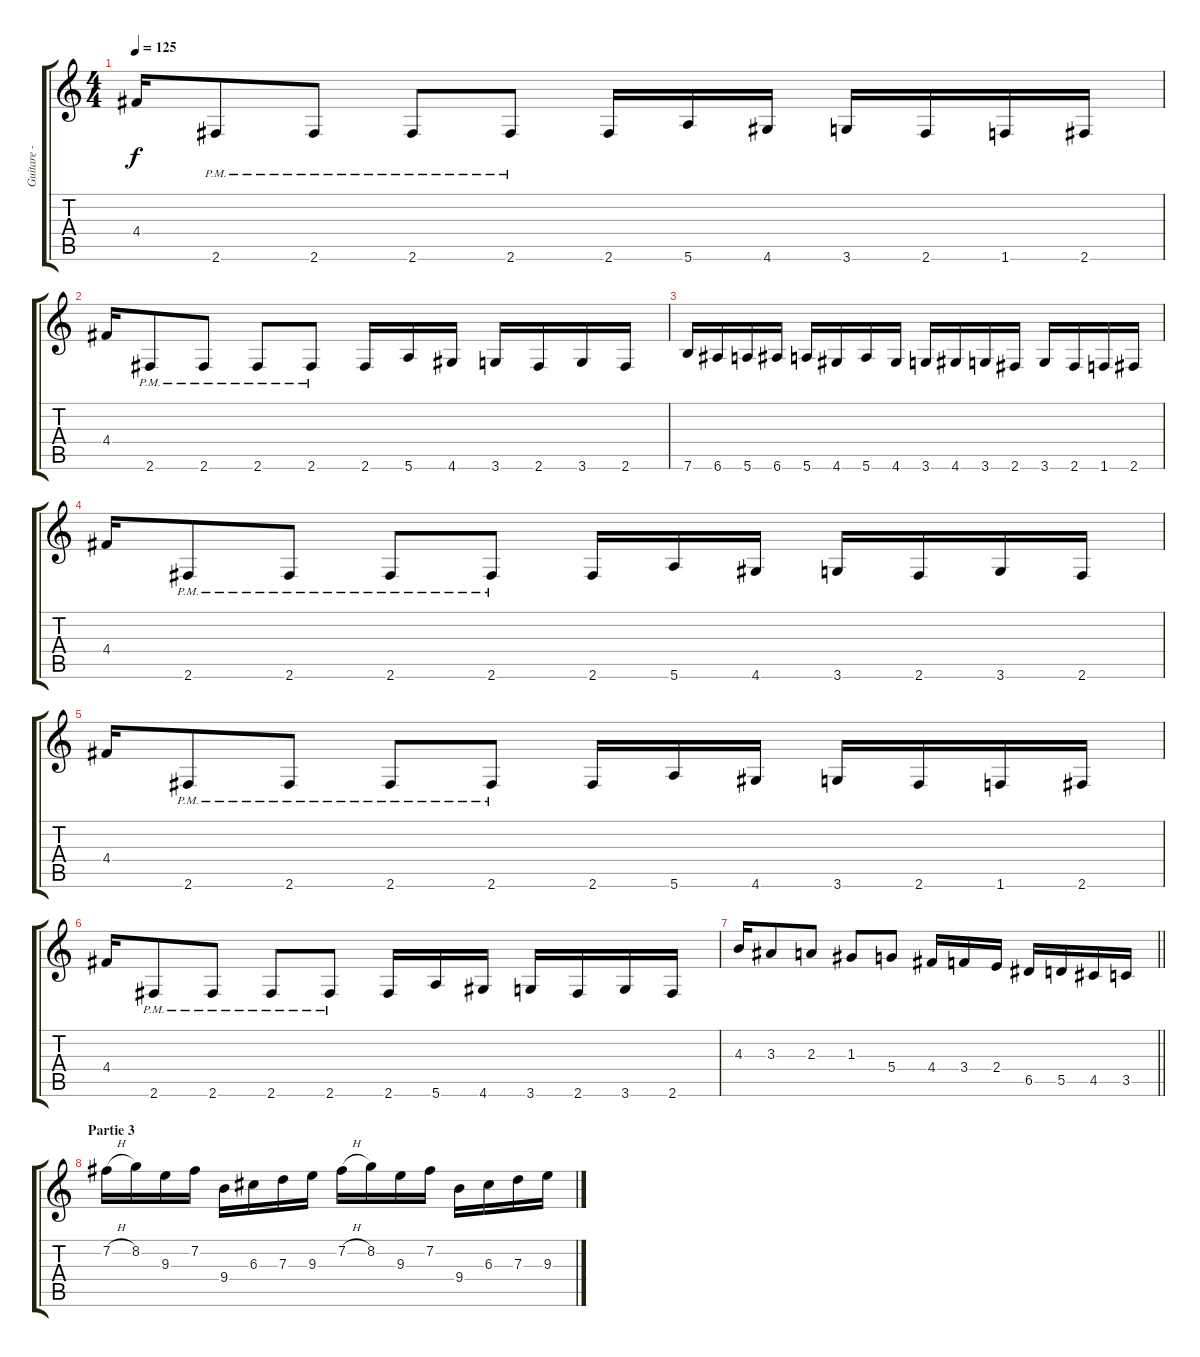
\track ("Guitare - Vinnie Moore" "Guitare - ") {instrument overdrivenguitar}
\staff {score tabs}
\tuning (E4 B3 G3 D3 A2 E2) {hide}
\ts (4 4)
\tempo 125
\clef g2
\ks c
4.4.16{dy f} 2.6{pm}.8 2.6{pm}.8 2.6{pm}.8 2.6{pm}.8 2.6.16 5.6.16 4.6.16 3.6.16 2.6.16 1.6.16 2.6.16 |
4.4.16 2.6{pm}.8 2.6{pm}.8 2.6{pm}.8 2.6{pm}.8 2.6.16 5.6.16 4.6.16 3.6.16 2.6.16 3.6.16 2.6.16 |
7.6.16 6.6.16 5.6.16 6.6.16 5.6.16 4.6.16 5.6.16 4.6.16 3.6.16 4.6.16 3.6.16 2.6.16 3.6.16 2.6.16 1.6.16 2.6.16 |
4.4.16 2.6{pm}.8 2.6{pm}.8 2.6{pm}.8 2.6{pm}.8 2.6.16 5.6.16 4.6.16 3.6.16 2.6.16 3.6.16 2.6.16 |
4.4.16 2.6{pm}.8 2.6{pm}.8 2.6{pm}.8 2.6{pm}.8 2.6.16 5.6.16 4.6.16 3.6.16 2.6.16 1.6.16 2.6.16 |
4.4.16 2.6{pm}.8 2.6{pm}.8 2.6{pm}.8 2.6{pm}.8 2.6.16 5.6.16 4.6.16 3.6.16 2.6.16 3.6.16 2.6.16 |
\barLineRight lightlight
4.3.16 3.3.8 2.3.8 1.3.8 5.4.8 4.4.16 3.4.16 2.4.16 6.5.16 5.5.16 4.5.16 3.5.16 |
\section ("" "Partie 3")
7.2{h}.16 8.2.16 9.3.16 7.2.16 9.4.16 6.3.16 7.3.16 9.3.16 7.2{h}.16 8.2.16 9.3.16 7.2.16 9.4.16 6.3.16 7.3.16 9.3.16
